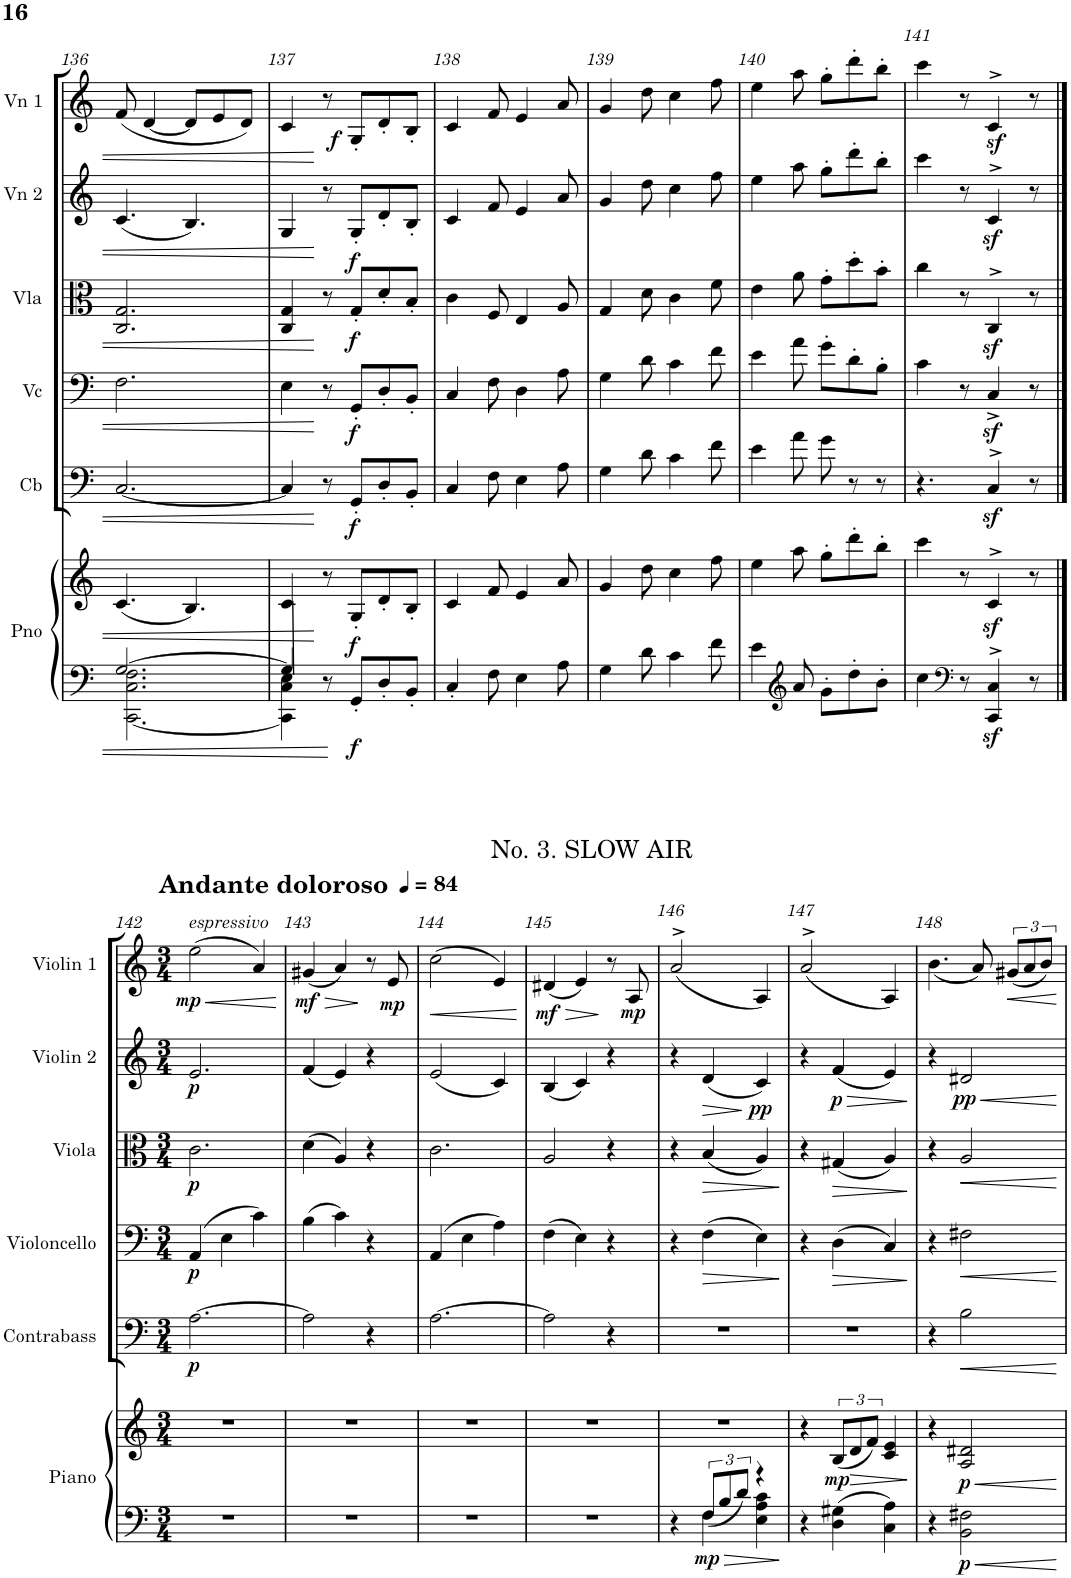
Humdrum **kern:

**kern	**kern	**dynam	**kern	**dynam	**kern	**dynam	**kern	**dynam	**kern	**dynam	**kern	**dynam
*part6	*part6	*part6	*part5	*part5	*part4	*part4	*part3	*part3	*part2	*part2	*part1	*part1
*staff7	*staff6	*staff6/7	*staff5	*staff5	*staff4	*staff4	*staff3	*staff3	*staff2	*staff2	*staff1	*staff1
*I"Piano	*	*	*I"Contrabass	*	*I"Violoncello	*	*I"Viola	*	*I"Violin 2	*	*I"Violin 1	*
*I'Pno	*	*	*I'Cb	*	*I'Vc	*	*I'Vla	*	*I'Vn 2	*	*I'Vn 1	*
!!LO:PB:g=z
*clefF4	*clefG2	*	*clefF4	*	*clefF4	*	*clefC3	*	*clefG2	*	*clefG2	*
*	*	*	*Trd7c12	*	*	*	*	*	*	*	*	*
*k[]	*k[]	*	*k[]	*	*k[]	*	*k[]	*	*k[]	*	*k[]	*
*M6/8	*M6/8	*	*M6/8	*	*M6/8	*	*M6/8	*	*M6/8	*	*M6/8	*
=136	=136	=136	=136	=136	=136	=136	=136	=136	=136	=136	=136	=136
*^	*	*	*	*	*	*	*	*	*	*	*	*
[2.G/	[2.CC\ 2.C\ 2.F\	(4.c/	.	[2.C/	.	2.F\	.	2.C/ 2.G/	.	(4.c/	.	(8f/	.
.	.	.	.	.	.	.	.	.	.	.	.	[4d/	.
.	.	4.B/)	.	.	.	.	.	.	.	4.B/)	.	8d/L]	.
.	.	.	.	.	.	.	.	.	.	.	.	8e/	.
.	.	.	.	.	.	.	.	.	.	.	.	8d/J)	.
=137	=137	=137	=137	=137	=137	=137	=137	=137	=137	=137	=137	=137	=137
*	*	*	*	*	*	*	*	*	*	*	*	*^	*
4G/]	4CC\] 4C\ 4E\	4c/	.	4C/]	.	4E\	.	4C/ 4G/	.	4G/	.	4c/	4ryy	.
8r	2ryy	8r	.	8r	.	8r	.	8r	.	8r	.	8r	16ryy	.
!	!	!	!	!	!	!	!	!	!	!	!	!	!	!LO:DY:b
.	.	.	.	.	.	.	.	.	.	.	.	.	4..ryy	f
!	!	!	!LO:DY:b=2	!	!	!	!	!	!	!	!	!	!	!
!	!	!	!LO:DY:n=1:b	!	!LO:DY:b	!	!LO:DY:b	!	!LO:DY:b	!	!LO:DY:b	!	!	!
8GG'</L	.	8G'/L	f f	8GG'/L	f	8GG'/L	f	8G'/L	f	8G'/L	f	8G'/L	.	.
8D'</	.	8d'/	.	8D'/	.	8D'/	.	8d'/	.	8d'/	.	8d'/	.	.
8BB'</J	.	8B'/J	.	8BB'/J	.	8BB'/J	.	8B'/J	.	8B'/J	.	8B'/J	.	.
*v	*v	*	*	*	*	*	*	*	*	*	*	*v	*v	*
=138	=138	=138	=138	=138	=138	=138	=138	=138	=138	=138	=138	=138
4C'/	4c/	.	4C/	.	4C/	.	4c\	.	4c/	.	4c/	.
8F\	8f/	.	8F\	.	8F\	.	8F/	.	8f/	.	8f/	.
4E\	4e/	.	4E\	.	4D\	.	4E/	.	4e/	.	4e/	.
8A\	8a/	.	8A\	.	8A\	.	8A/	.	8a/	.	8a/	.
=139	=139	=139	=139	=139	=139	=139	=139	=139	=139	=139	=139	=139
4G\	4g/	.	4G\	.	4G\	.	4G/	.	4g/	.	4g/	.
8d\	8dd\	.	8d\	.	8d\	.	8d\	.	8dd\	.	8dd\	.
4c\	4cc\	.	4c\	.	4c\	.	4c\	.	4cc\	.	4cc\	.
8f\	8ff\	.	8f\	.	8f\	.	8f\	.	8ff\	.	8ff\	.
=140	=140	=140	=140	=140	=140	=140	=140	=140	=140	=140	=140	=140
4e\	4ee\	.	4e\	.	4e\	.	4e\	.	4ee\	.	4ee\	.
*clefG2	*	*	*	*	*	*	*	*	*	*	*	*
8a/	8aa\	.	8a\	.	8a\	.	8a\	.	8aa\	.	8aa\	.
8g'\L	8gg'\L	.	8g\	.	8g'\L	.	8g'\L	.	8gg'\L	.	8gg'\L	.
8dd'\	8ddd'\	.	8r	.	8d'\	.	8dd'\	.	8ddd'\	.	8ddd'\	.
8b'\J	8bb'\J	.	8r	.	8B'\J	.	8b'\J	.	8bb'\J	.	8bb'\J	.
=141	=141	=141	=141	=141	=141	=141	=141	=141	=141	=141	=141	=141
*	*	*	*	*	*	*	*	*	*	*	*^	*
4cc\	4ccc\	.	4.r	.	4c\	.	4cc\	.	4ccc\	.	4ccc\	4..ryy	.
*clefF4	*	*	*	*	*	*	*	*	*	*	*	*	*
8r	8r	.	.	.	8r	.	8r	.	8r	.	8r	.	.
4CC/z<^> 4C/z<^>	4cz<^>/	.	4Cz<^>/	.	4Cz<^/	.	4Cz<^>/	.	4cz<^>/	.	4c^>/	.	.
!	!	!	!	!	!	!	!	!	!	!	!	!	!LO:DY:b
.	.	.	.	.	.	.	.	.	.	.	.	4ryy	sf
8r	8r	.	8r	.	8r	.	8r	.	8r	.	8r	.	.
.	.	.	.	.	.	.	.	.	.	.	.	16ryy	.
*	*	*	*	*	*	*	*	*	*	*	*v	*v	*
!!LO:LB:g=z
==142	==142	==142	==142	==142	==142	==142	==142	==142	==142	==142	==142	==142
*M3/4	*M3/4	*	*M3/4	*	*M3/4	*	*M3/4	*	*M3/4	*	*M3/4	*
*	*	*	*	*	*	*	*	*	*	*	*MM84	*
*	*	*	*	*	*	*	*	*	*	*	*^	*
!	!	!	!	!	!	!	!	!	!	!	!LO:TX:a:i:t=espressivo	!	!
!	!	!	!	!	!	!	!	!	!	!	!LO:TX:a:t=No. 3. SLOW AIR	!	!
!	!	!	!	!	!	!	!	!	!	!	!LO:TX:a:B:t=Andante doloroso	!	!
!	!	!	!	!LO:DY:b	!	!LO:DY:b	!	!LO:DY:b	!	!LO:DY:b	!	!	!LO:HP:b
!	!	!	!	!	!	!	!	!	!	!	!	!	!LO:DY:n=1:b
*	*	*	*	*	*	*	*	*	*	*	*v	*v	*
2.r	2.r	.	[2.A\	p	(4AA/	p	2.c\	p	2.e/	p	(2ee\	< mp
.	.	.	.	.	4E\	.	.	.	.	.	.	.
.	.	.	.	.	4c\)	.	.	.	.	.	4a/)	.
.	.	.	.	.	.	.	.	.	.	.	.	[
=143	=143	=143	=143	=143	=143	=143	=143	=143	=143	=143	=143	=143
!	!	!	!	!	!	!	!	!	!	!	!	!LO:HP:b
!	!	!	!	!	!	!	!	!	!	!	!	!LO:DY:n=1:b
2.r	2.r	.	2A\]	.	(4B\	.	(4d\	.	(4f/	.	(4g#X/	> mf
.	.	.	.	.	4c\)	.	4A/)	.	4e/)	.	4a/)	.
.	.	.	4r	.	4r	.	4r	.	4r	.	8r	]
!	!	!	!	!	!	!	!	!	!	!	!	!LO:DY:n=2:b
.	.	.	.	.	.	.	.	.	.	.	8e/	mp
=144	=144	=144	=144	=144	=144	=144	=144	=144	=144	=144	=144	=144
!	!	!	!	!	!	!	!	!	!	!	!	!LO:HP:b
2.r	2.r	.	[2.A\	.	(4AA/	.	2.c\	.	(2e/	.	(2cc\	<
.	.	.	.	.	4E\	.	.	.	.	.	.	.
.	.	.	.	.	4A\)	.	.	.	4c/)	.	4e/)	.
.	.	.	.	.	.	.	.	.	.	.	.	[
=145	=145	=145	=145	=145	=145	=145	=145	=145	=145	=145	=145	=145
!	!	!	!	!	!	!	!	!	!	!	!	!LO:HP:b
!	!	!	!	!	!	!	!	!	!	!	!	!LO:DY:n=1:b
2.r	2.r	.	2A\]	.	(4F\	.	2A/	.	(4B/	.	(4d#X/	> mf
.	.	.	.	.	4E\)	.	.	.	4c/)	.	4e/)	.
.	.	.	4r	.	4r	.	4r	.	4r	.	8r	]
!	!	!	!	!	!	!	!	!	!	!	!	!LO:DY:n=2:b
.	.	.	.	.	.	.	.	.	.	.	8A/	mp
=146	=146	=146	=146	=146	=146	=146	=146	=146	=146	=146	=146	=146
*^	*	*	*	*	*	*	*	*	*	*	*	*
4r	4ryy	2.r	.	2.r	.	4r	.	4r	.	4r	.	(2a^>/	.
!	!	!	!LO:HP:b=2	!	!	!	!LO:HP:b	!	!LO:HP:b	!	!LO:HP:b	!	!
!	!	!	!LO:DY:n=1:b=2	!	!	!	!	!	!	!	!	!	!
12F/L	4F\	.	> mp	.	.	(4F\	>	(4B/	>	(4d/	>	.	.
12B/	.	.	.	.	.	.	.	.	.	.	.	.	.
12d/J	.	.	.	.	.	.	.	.	.	.	.	.	.
!	!	!	!	!	!	!	!	!	!	!	!LO:DY:n=1:b	!	!
4r	4E\ 4A\ 4c\	.	.	.	.	4E\)	.	4A/)	.	4c/)	] pp	4A/)	.
*v	*v	*	*	*	*	*	*	*	*	*	*	*	*
.	.	.	.	.	.	.	.	]	.	.	.	.
=147	=147	=147	=147	=147	=147	=147	=147	=147	=147	=147	=147	=147
4r	4r	.	2.r	.	4r	.	4r	.	4r	.	(2a^>/	.
!	!	!LO:DY:b	!	!	!	!LO:HP:b	!	!LO:HP:b	!	!LO:HP:b	!	!
!	!	!	!	!	!	!	!	!	!	!LO:DY:n=1:b	!	!
4D\ 4G#X\	(12B/L	mp	.	.	(4D\	>	(4G#X/	>	(4f/	> p	.	.
!	!	!LO:HP:b	!	!	!	!	!	!	!	!	!	!
.	12d/	>	.	.	.	.	.	.	.	.	.	.
.	12f/J)	.	.	.	.	.	.	.	.	.	.	.
4C\ 4A\	4c/ 4e/	.	.	.	4C/)	.	4A/)	.	4e/)	.	4A/)	.
.	.	]	.	.	.	]	.	]	.	]	.	.
=148	=148	=148	=148	=148	=148	=148	=148	=148	=148	=148	=148	=148
4r	4r	.	4r	.	4r	.	4r	.	4r	.	(<4.b\	.
!	!	!LO:HP:b	!	!	!	!	!	!LO:HP:b	!	!LO:HP:b	!	!
!	!	!LO:DY:n=1:b=2	!	!	!	!	!	!	!	!	!	!
!	!	!LO:DY:n=2:b	!	!	!	!	!	!	!	!LO:DY:n=1:b	!	!
2BB\ 2F#X\	2A/ 2d#X/	< p p	2B\	.	2F#X\	.	2A/	<	2d#X/	< pp	.	.
.	.	.	.	.	.	.	.	.	.	.	8a/)	.
!	!	!	!	!	!	!	!	!	!	!	!	!LO:HP:b
.	.	.	.	.	.	.	.	.	.	.	(12g#X/L	<
.	.	.	.	.	.	.	.	.	.	.	12a/	.
.	.	.	.	.	.	.	.	.	.	.	12b/J)	.
.	.	[ ]	.	.	.	]	.	[	.	[	.	[
=	=	=	=	=	=	=	=	=	=	=	=	=
*-	*-	*-	*-	*-	*-	*-	*-	*-	*-	*-	*-	*-
